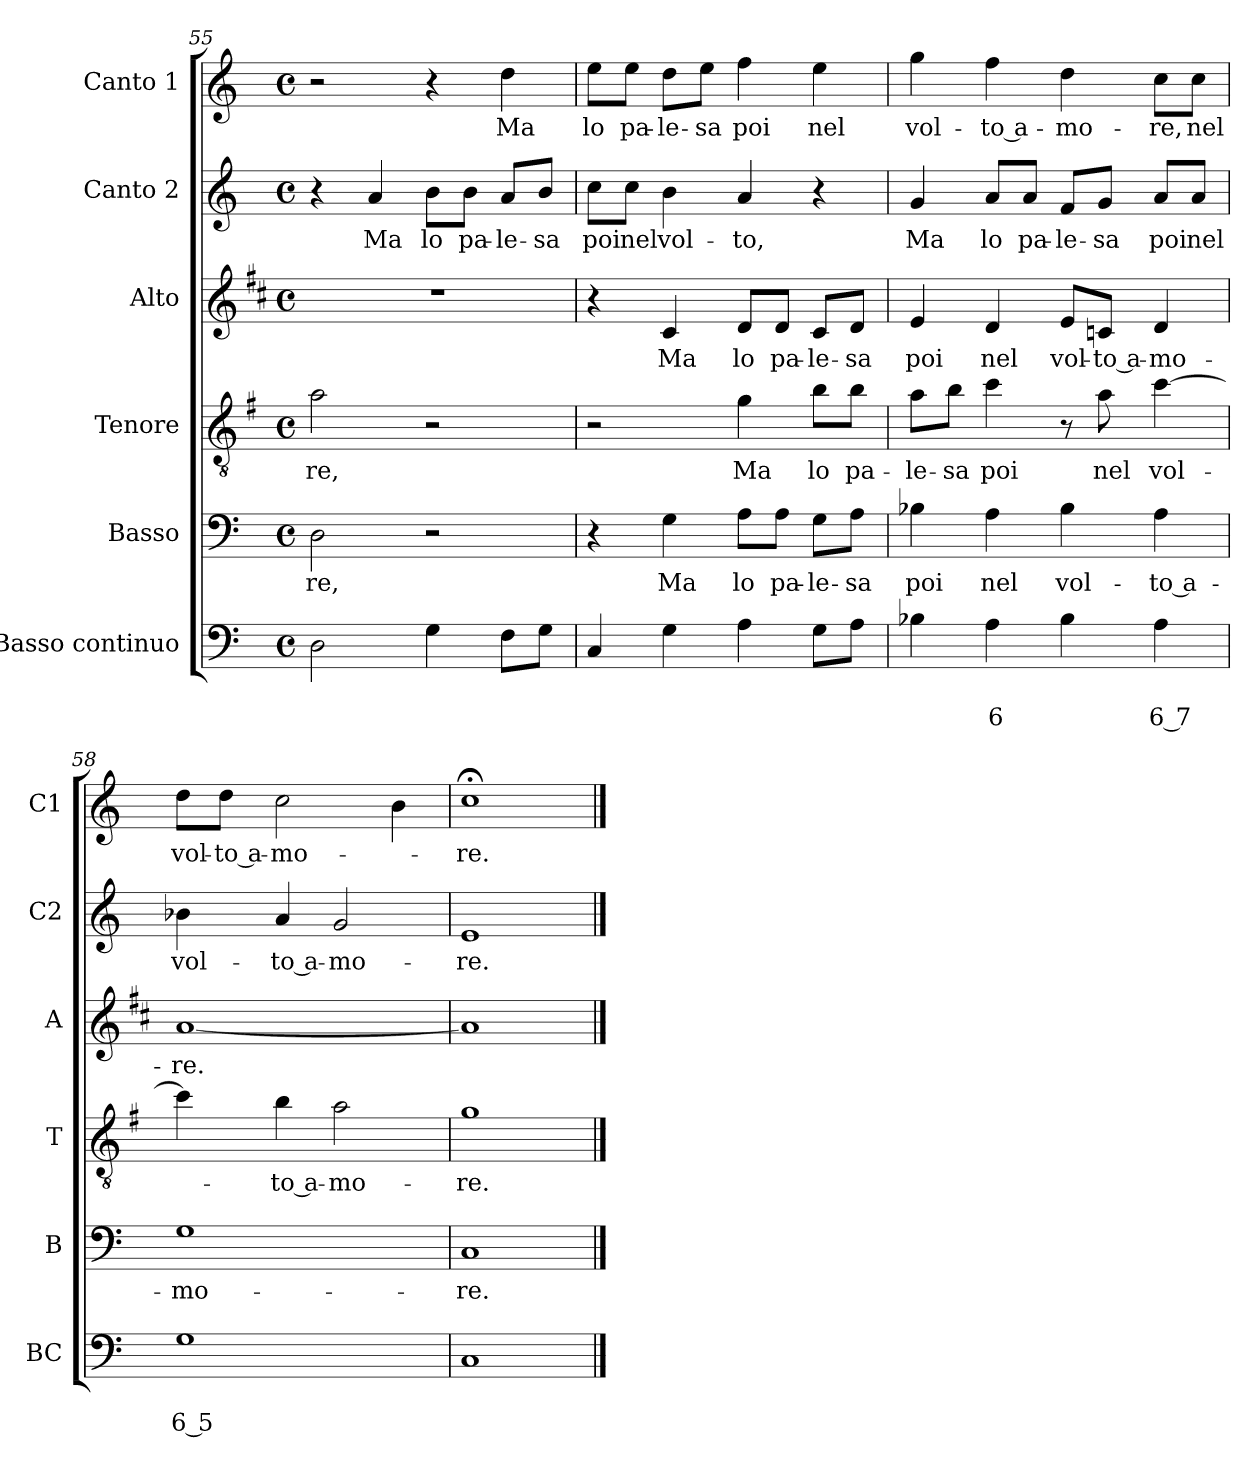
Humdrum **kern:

**kern	**text	**text	**kern	**text	**kern	**text	**kern	**text	**kern	**text	**kern	**text
*part6	*part6	*part6	*part5	*part5	*part4	*part4	*part3	*part3	*part2	*part2	*part1	*part1
*staff6	*staff6	*staff6	*staff5	*staff5	*staff4	*staff4	*staff3	*staff3	*staff2	*staff2	*staff1	*staff1
*I"Basso continuo	*	*	*I"Basso	*	*I"Tenore	*	*I"Alto	*	*I"Canto 2	*	*I"Canto 1	*
*I'BC	*	*	*I'B	*	*I'T	*	*I'A	*	*I'C2	*	*I'C1	*
*clefF4	*	*	*clefF4	*	*clefGv2	*	*clefG2	*	*clefG2	*	*clefG2	*
*	*	*	*	*	*ITrd4c7	*	*ITrd1c2	*	*	*	*	*
*k[]	*	*	*k[]	*	*k[]	*	*k[]	*	*k[]	*	*k[]	*
*C:	*	*	*C:	*	*C:	*	*C:	*	*C:	*	*C:	*
*M4/4	*	*	*M4/4	*	*M4/4	*	*M4/4	*	*M4/4	*	*M4/4	*
*met(c)	*	*	*met(c)	*	*met(c)	*	*met(c)	*	*met(c)	*	*met(c)	*
=55	=55	=55	=55	=55	=55	=55	=55	=55	=55	=55	=55	=55
!	!	!	!	!LO:LY:b	!	!LO:LY:b	!	!	!	!	!	!
2D\	.	.	2D\	-re,	2d\	-re,	1r	.	4r	.	2r	.
!	!	!	!	!	!	!	!	!	!	!LO:LY:b	!	!
.	.	.	.	.	.	.	.	.	4a/	Ma	.	.
!	!	!	!	!	!	!	!	!	!	!LO:LY:b	!	!
4G\	.	.	2r	.	2r	.	.	.	8b\L	lo	4r	.
!	!	!	!	!	!	!	!	!	!	!LO:LY:b	!	!
.	.	.	.	.	.	.	.	.	8b\J	pa-	.	.
!	!	!	!	!	!	!	!	!	!	!LO:LY:b	!	!LO:LY:b
8F\L	.	.	.	.	.	.	.	.	8a/L	-le-	4dd\	Ma
!	!	!	!	!	!	!	!	!	!	!LO:LY:b	!	!
8G\J	.	.	.	.	.	.	.	.	8b/J	-sa	.	.
=56	=56	=56	=56	=56	=56	=56	=56	=56	=56	=56	=56	=56
!	!	!	!	!	!	!	!	!	!	!LO:LY:b	!	!LO:LY:b
4C/	.	.	4r	.	2r	.	4r	.	8cc\L	poi	8ee\L	lo
!	!	!	!	!	!	!	!	!	!	!LO:LY:b	!	!LO:LY:b
.	.	.	.	.	.	.	.	.	8cc\J	nel	8ee\J	pa-
!	!	!	!	!LO:LY:b	!	!	!	!LO:LY:b	!	!LO:LY:b	!	!LO:LY:b
4G\	.	.	4G\	Ma	.	.	4B/	Ma	4b\	vol-	8dd\L	-le-
!	!	!	!	!	!	!	!	!	!	!	!	!LO:LY:b
.	.	.	.	.	.	.	.	.	.	.	8ee\J	-sa
!	!	!	!	!LO:LY:b	!	!LO:LY:b	!	!LO:LY:b	!	!LO:LY:b	!	!LO:LY:b
4A\	.	.	8A\L	lo	4c\	Ma	8c/L	lo	4a/	-to,	4ff\	poi
!	!	!	!	!LO:LY:b	!	!	!	!LO:LY:b	!	!	!	!
.	.	.	8A\J	pa-	.	.	8c/J	pa-	.	.	.	.
!	!	!	!	!LO:LY:b	!	!LO:LY:b	!	!LO:LY:b	!	!	!	!LO:LY:b
8G\L	.	.	8G\L	-le-	8e\L	lo	8B/L	-le-	4r	.	4ee\	nel
!	!	!	!	!LO:LY:b	!	!LO:LY:b	!	!LO:LY:b	!	!	!	!
8A\J	.	.	8A\J	-sa	8e\J	pa-	8c/J	-sa	.	.	.	.
=57	=57	=57	=57	=57	=57	=57	=57	=57	=57	=57	=57	=57
!	!	!	!	!LO:LY:b	!	!LO:LY:b	!	!LO:LY:b	!	!LO:LY:b	!	!LO:LY:b
4B-X\	.	.	4B-X\	poi	8d\L	-le-	4d/	poi	4g/	Ma	4gg\	vol-
!	!	!	!	!	!	!LO:LY:b	!	!	!	!	!	!
.	.	.	.	.	8e\J	-sa	.	.	.	.	.	.
!	!	!LO:LY:b	!	!LO:LY:b	!	!LO:LY:b	!	!LO:LY:b	!	!LO:LY:b	!	!LO:LY:b
4A\	.	6	4A\	nel	4f\	poi	4c/	nel	8a/L	lo	4ff\	-to a-
!	!	!	!	!	!	!	!	!	!	!LO:LY:b	!	!
.	.	.	.	.	.	.	.	.	8a/J	pa-	.	.
!	!	!	!	!LO:LY:b	!	!	!	!LO:LY:b	!	!LO:LY:b	!	!LO:LY:b
4B-\	.	.	4B-\	vol-	8r	.	8d/L	vol-	8f/L	-le-	4dd\	-mo-
!	!	!	!	!	!	!LO:LY:b	!	!LO:LY:b	!	!LO:LY:b	!	!
.	.	.	.	.	8d\	nel	8B-X/J	-to a-	8g/J	-sa	.	.
!	!	!LO:LY:b	!	!LO:LY:b	!	!LO:LY:b	!	!LO:LY:b	!	!LO:LY:b	!	!LO:LY:b
4A\	.	6 7	4A\	-to a-	[4f\	vol-	4c/	-mo-	8a/L	poi	8cc\L	-re,
!	!	!	!	!	!	!	!	!	!	!LO:LY:b	!	!LO:LY:b
.	.	.	.	.	.	.	.	.	8a/J	nel	8cc\J	nel
=58	=58	=58	=58	=58	=58	=58	=58	=58	=58	=58	=58	=58
!	!	!LO:LY:b	!	!LO:LY:b	!	!	!	!LO:LY:b	!	!LO:LY:b	!	!LO:LY:b
1G	.	6 5	1G	-mo-	4f\]	.	[1g	-re.	4b-X\	vol-	8dd\L	vol-
!	!	!	!	!	!	!	!	!	!	!	!	!LO:LY:b
.	.	.	.	.	.	.	.	.	.	.	8dd\J	-to a-
!	!	!	!	!	!	!LO:LY:b	!	!	!	!LO:LY:b	!	!LO:LY:b
.	.	.	.	.	4e\	-to a-	.	.	4a/	-to a-	2cc\	-mo-
!	!	!	!	!	!	!LO:LY:b	!	!	!	!LO:LY:b	!	!
.	.	.	.	.	2d\	-mo-	.	.	2g/	-mo-	.	.
.	.	.	.	.	.	.	.	.	.	.	4b\	.
=59	=59	=59	=59	=59	=59	=59	=59	=59	=59	=59	=59	=59
!	!	!	!	!LO:LY:b	!	!LO:LY:b	!	!	!	!LO:LY:b	!	!LO:LY:b
1C	.	.	1C	-re.	1c	-re.	1g]	.	1e	-re.	1cc;<	-re.
==	==	==	==	==	==	==	==	==	==	==	==	==
*-	*-	*-	*-	*-	*-	*-	*-	*-	*-	*-	*-	*-
